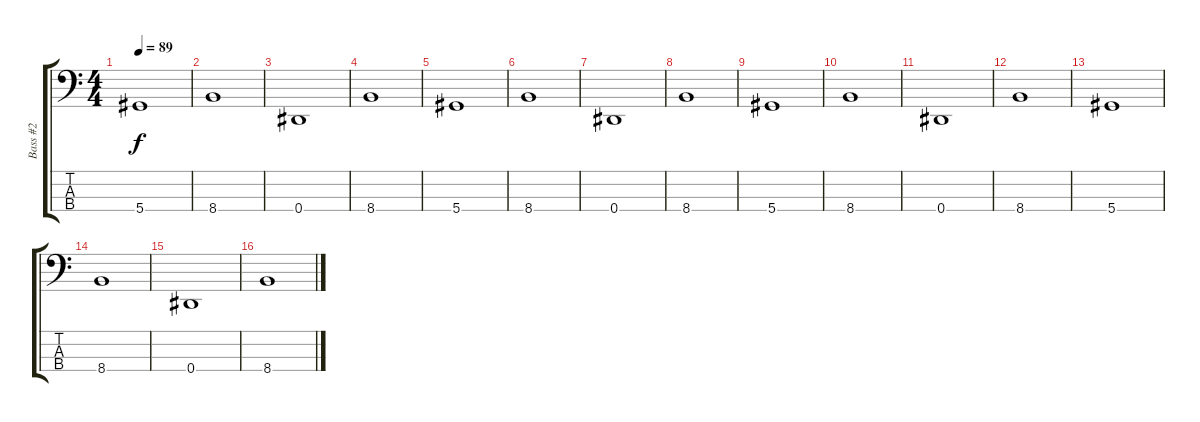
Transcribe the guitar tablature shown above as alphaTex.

\track ("Bass #2" "Bass #2") {instrument electricbassfinger}
\staff {score tabs}
\tuning (Gb2 Db2 Ab1 Eb1) {hide}
\ts (4 4)
\tempo 89
\clef f4
\ks c
5.4.1{dy f} |
8.4.1 |
0.4.1 |
8.4.1 |
5.4.1 |
8.4.1 |
0.4.1 |
8.4.1 |
5.4.1 |
8.4.1 |
0.4.1 |
8.4.1 |
5.4.1 |
8.4.1 |
0.4.1 |
8.4.1
